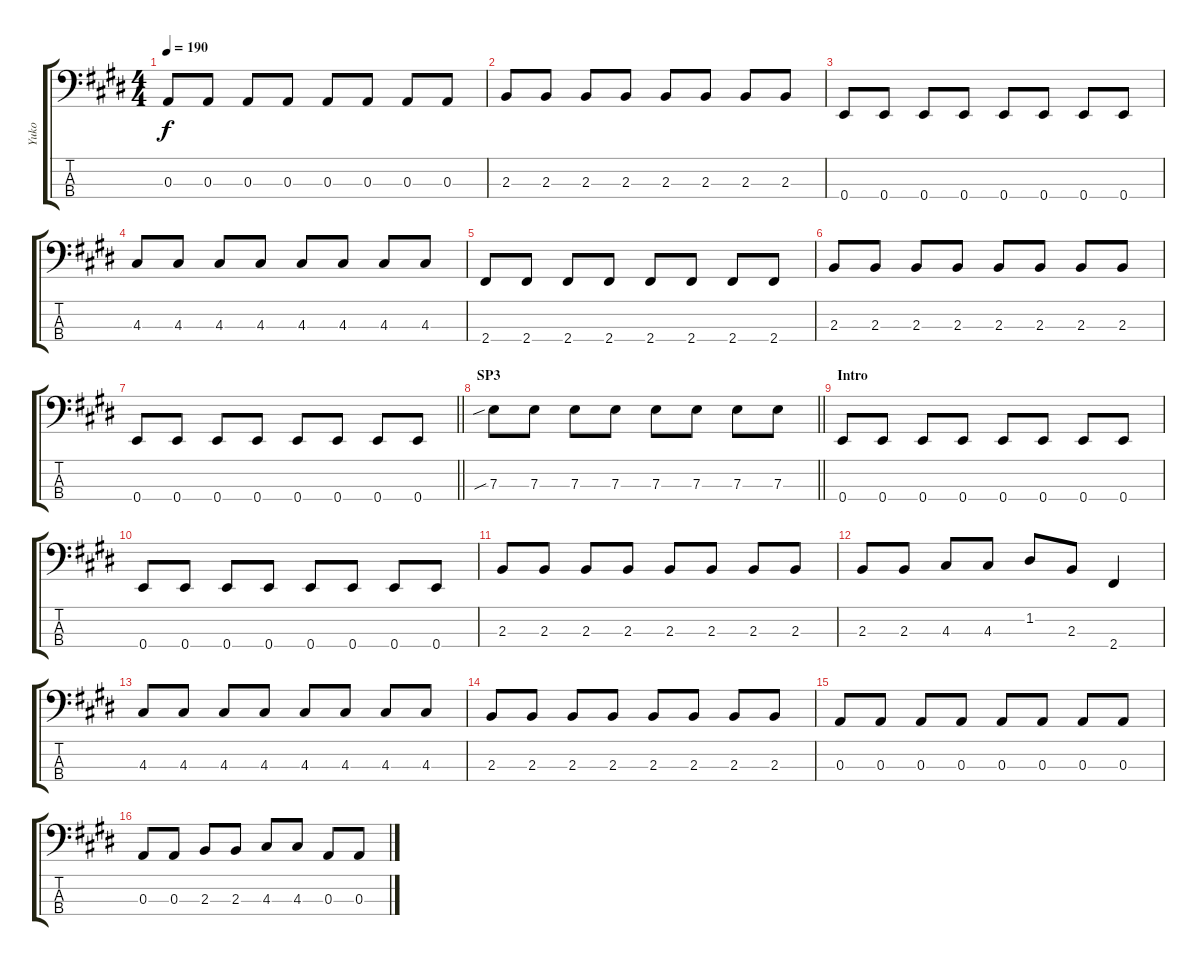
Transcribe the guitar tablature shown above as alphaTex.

\track ("Yuko" "Yuko") {instrument electricbasspick}
\staff {score tabs}
\tuning (G2 D2 A1 E1) {hide}
\ts (4 4)
\tempo 190
\clef f4
\ks e
0.3.8{dy f} 0.3.8 0.3.8 0.3.8 0.3.8 0.3.8 0.3.8 0.3.8 |
2.3.8 2.3.8 2.3.8 2.3.8 2.3.8 2.3.8 2.3.8 2.3.8 |
0.4.8 0.4.8 0.4.8 0.4.8 0.4.8 0.4.8 0.4.8 0.4.8 |
4.3.8 4.3.8 4.3.8 4.3.8 4.3.8 4.3.8 4.3.8 4.3.8 |
2.4.8 2.4.8 2.4.8 2.4.8 2.4.8 2.4.8 2.4.8 2.4.8 |
2.3.8 2.3.8 2.3.8 2.3.8 2.3.8 2.3.8 2.3.8 2.3.8 |
\barLineRight lightlight
0.4.8 0.4.8 0.4.8 0.4.8 0.4.8 0.4.8 0.4.8 0.4.8 |
\section ("" "SP3")
\barLineRight lightlight
7.3{sib}.8 7.3.8 7.3.8 7.3.8 7.3.8 7.3.8 7.3.8 7.3.8 |
\section ("" "Intro")
0.4.8 0.4.8 0.4.8 0.4.8 0.4.8 0.4.8 0.4.8 0.4.8 |
0.4.8 0.4.8 0.4.8 0.4.8 0.4.8 0.4.8 0.4.8 0.4.8 |
2.3.8 2.3.8 2.3.8 2.3.8 2.3.8 2.3.8 2.3.8 2.3.8 |
2.3.8 2.3.8 4.3.8 4.3.8 1.2.8 2.3.8 2.4.4 |
4.3.8 4.3.8 4.3.8 4.3.8 4.3.8 4.3.8 4.3.8 4.3.8 |
2.3.8 2.3.8 2.3.8 2.3.8 2.3.8 2.3.8 2.3.8 2.3.8 |
0.3.8 0.3.8 0.3.8 0.3.8 0.3.8 0.3.8 0.3.8 0.3.8 |
0.3.8 0.3.8 2.3.8 2.3.8 4.3.8 4.3.8 0.3.8 0.3.8
